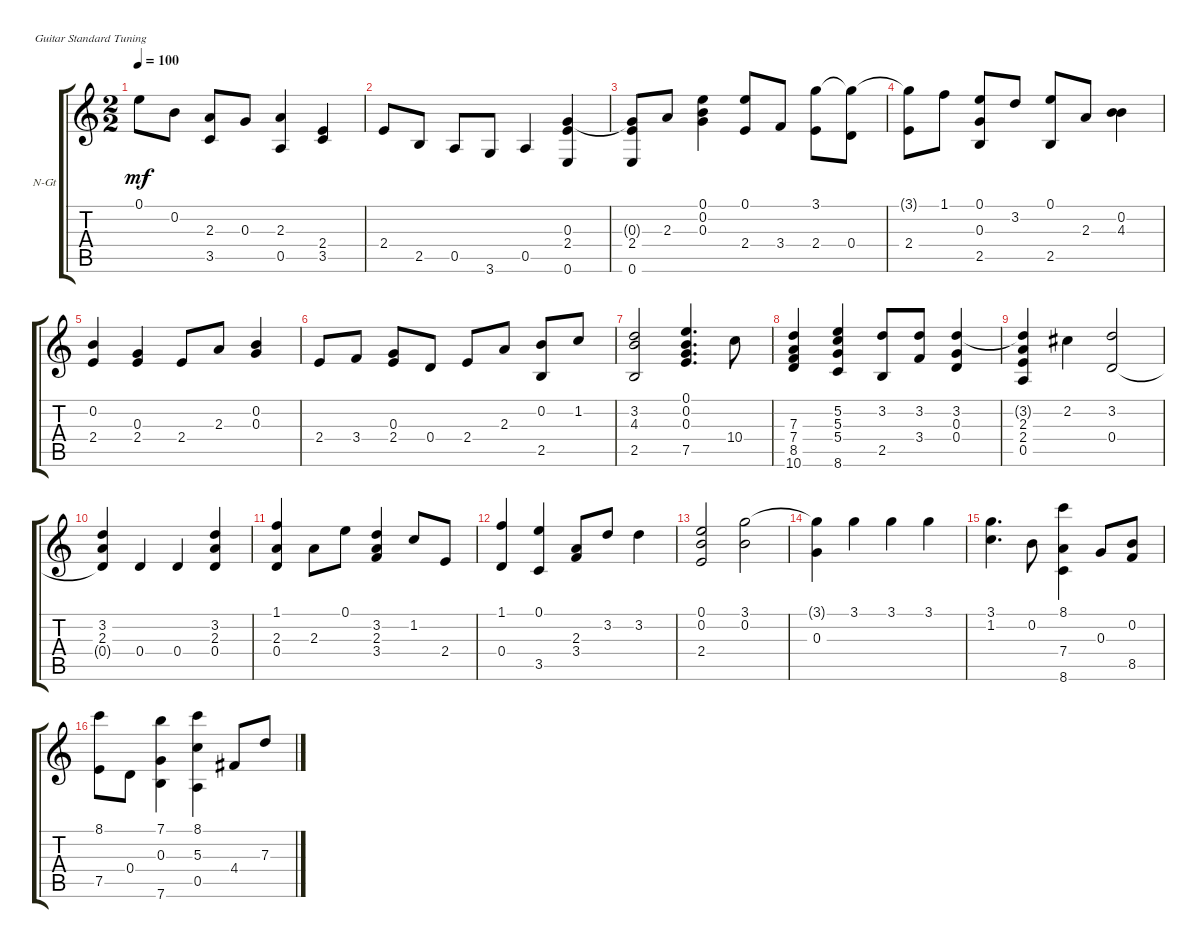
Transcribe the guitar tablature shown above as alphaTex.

\defaultSystemsLayout 4
\bracketExtendMode groupsimilarinstruments
\firstSystemTrackNameOrientation horizontal
\otherSystemsTrackNameOrientation horizontal
\track ("Nylon Guitar" "N-Gt") {instrument acousticguitarnylon}
\staff {score tabs}
\tuning (E4 B3 G3 D3 A2 E2)
\ts (2 2)
\tempo 100
\clef g2
\ks c
0.1.8{dy mf} 0.2.8 (2.3 3.5).8 0.3.8 (2.3 0.5).4 (2.4 3.5).4 |
2.4.8 2.5.8 0.5.8 3.6.8 0.5.4 (0.6 2.4 0.3).4 |
(0.3{t} 0.6 2.4).8 2.3.8 (0.1 0.2 0.3).4 (0.1 2.4).8 3.4.8 (2.4 3.1).8 (0.4 3.1{t}).8 |
(3.1{t} 2.4).8 1.1.8 (0.1 2.5 0.3).8 3.2.8 (0.1 2.5).8 2.3.8 (0.2 4.3).4 |
(0.2 2.4).4 (0.3 2.4).4 2.4.8 2.3.8 (0.2 0.3).4 |
2.4.8 3.4.8 (2.4 0.3).8 0.4.8 2.4.8 2.3.8 (0.2 2.5).8 1.2.8 |
(3.2 4.3 2.5).2 (0.3 0.2 0.1 7.5).4{d} 10.4.8 |
(7.4 8.5 10.6 7.3).4 (5.2 5.3 5.4 8.6).4 (2.5 3.2).8 (3.2 3.4).8 (3.2 0.3 0.4).4 |
(3.2{t} 2.3 2.4 0.5).4 2.2.4 (3.2 0.4).2 |
(0.4{t} 2.3 3.2).4 0.4.4 0.4.4 (0.4 2.3 3.2).4 |
(1.1 2.3 0.4).4 2.3.8 0.1.8 (3.2 2.3 3.4).4 1.2.8 2.4.8 |
(0.4 1.1).4 (0.1 3.5).4 (3.4 2.3).8 3.2.8 3.2.4 |
(0.1 0.2 2.4).2 (0.2 3.1).2 |
(3.1{t} 0.3).4 3.1.4 3.1.4 3.1.4 |
(3.1 1.2).4{d} 0.2.8 (8.1 7.4 8.6).4 0.3.8 (8.5 0.2).8 |
(8.1 7.5).8 0.4.8 (0.3 7.6 7.1).4 (8.1 5.3 0.5).4 4.4.8 7.3.8
